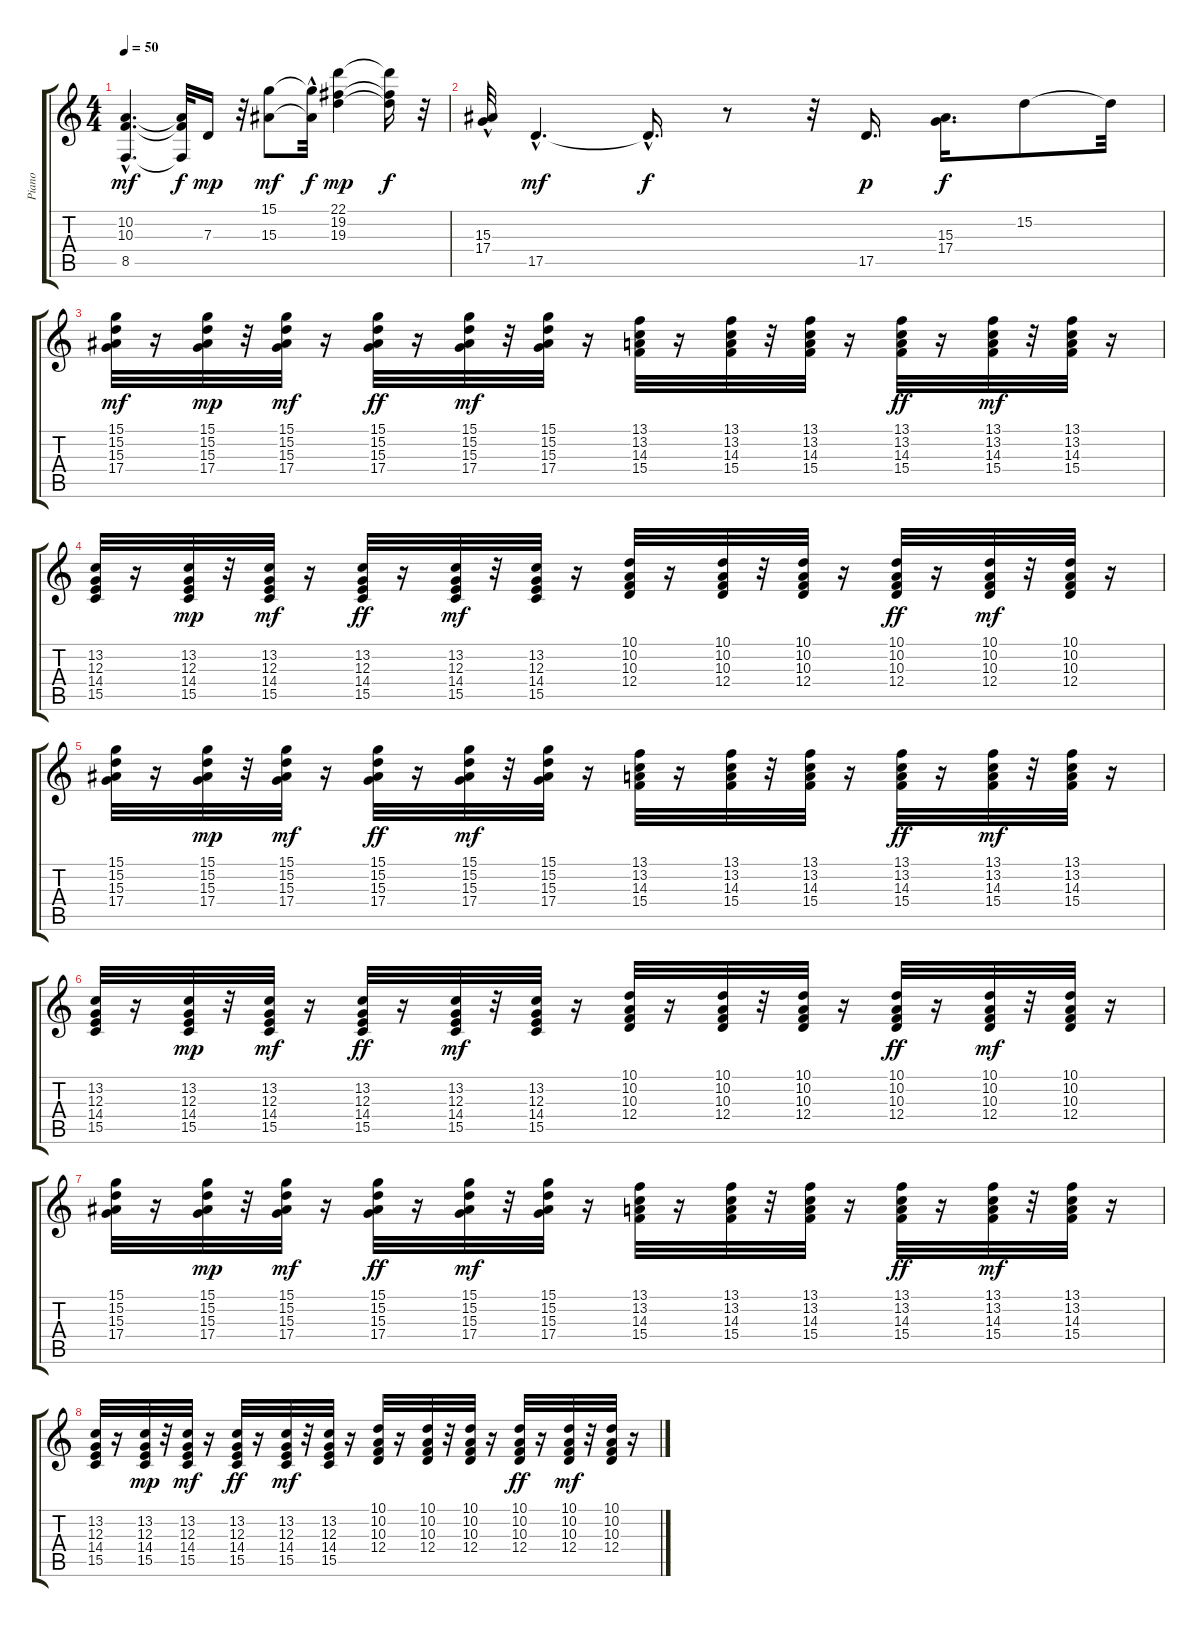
\track ("Piano" "Piano") {instrument electricpiano1}
\staff {score tabs}
\tuning (E4 B3 G3 D3 A2 E2) {hide}
\ts (4 4)
\tempo 50
\clef g2
\ks c
(10.2{hac} 10.3{hac} 8.5{hac}).4{d dy mf} (10.2{t} 10.3{t} 8.5{t}).32{dy f} 7.3.16{dy mp} r.32 (15.1 15.3).8{dy mf} (15.1{t} 15.3{hac t}).32{dy f} (22.1 19.2 19.3).4{dy mp} (22.1{t} 19.2{t} 19.3{t}).16{dy f} r.32 |
(15.3{hac} 17.4{hac}).32 17.5{hac}.4{d dy mf} 17.5{hac t}.16{d dy f} r.8 r.32 17.5.16{d dy p} (15.3 17.4).16{d dy f} 15.2.8 15.2{t}.32 |
(15.1 15.2 15.3 17.4).32{dy mf instrument acousticgrandpiano} r.16 (15.1 15.2 15.3 17.4).32{dy mp} r.32 (15.1 15.2 15.3 17.4).32{dy mf} r.16 (15.1 15.2 15.3 17.4).32{dy ff} r.16 (15.1 15.2 15.3 17.4).32{dy mf} r.32 (15.1 15.2 15.3 17.4).32 r.16 (13.1 13.2 14.3 15.4).32 r.16 (13.1 13.2 14.3 15.4).32 r.32 (13.1 13.2 14.3 15.4).32 r.16 (13.1 13.2 14.3 15.4).32{dy ff} r.16 (13.1 13.2 14.3 15.4).32{dy mf} r.32 (13.1 13.2 14.3 15.4).32 r.16 |
(13.2 12.3 14.4 15.5).32 r.16 (13.2 12.3 14.4 15.5).32{dy mp} r.32 (13.2 12.3 14.4 15.5).32{dy mf} r.16 (13.2 12.3 14.4 15.5).32{dy ff} r.16 (13.2 12.3 14.4 15.5).32{dy mf} r.32 (13.2 12.3 14.4 15.5).32 r.16 (10.1 10.2 10.3 12.4).32 r.16 (10.1 10.2 10.3 12.4).32 r.32 (10.1 10.2 10.3 12.4).32 r.16 (10.1 10.2 10.3 12.4).32{dy ff} r.16 (10.1 10.2 10.3 12.4).32{dy mf} r.32 (10.1 10.2 10.3 12.4).32 r.16 |
(15.1 15.2 15.3 17.4).32 r.16 (15.1 15.2 15.3 17.4).32{dy mp} r.32 (15.1 15.2 15.3 17.4).32{dy mf} r.16 (15.1 15.2 15.3 17.4).32{dy ff} r.16 (15.1 15.2 15.3 17.4).32{dy mf} r.32 (15.1 15.2 15.3 17.4).32 r.16 (13.1 13.2 14.3 15.4).32 r.16 (13.1 13.2 14.3 15.4).32 r.32 (13.1 13.2 14.3 15.4).32 r.16 (13.1 13.2 14.3 15.4).32{dy ff} r.16 (13.1 13.2 14.3 15.4).32{dy mf} r.32 (13.1 13.2 14.3 15.4).32 r.16 |
(13.2 12.3 14.4 15.5).32 r.16 (13.2 12.3 14.4 15.5).32{dy mp} r.32 (13.2 12.3 14.4 15.5).32{dy mf} r.16 (13.2 12.3 14.4 15.5).32{dy ff} r.16 (13.2 12.3 14.4 15.5).32{dy mf} r.32 (13.2 12.3 14.4 15.5).32 r.16 (10.1 10.2 10.3 12.4).32 r.16 (10.1 10.2 10.3 12.4).32 r.32 (10.1 10.2 10.3 12.4).32 r.16 (10.1 10.2 10.3 12.4).32{dy ff} r.16 (10.1 10.2 10.3 12.4).32{dy mf} r.32 (10.1 10.2 10.3 12.4).32 r.16 |
(15.1 15.2 15.3 17.4).32 r.16 (15.1 15.2 15.3 17.4).32{dy mp} r.32 (15.1 15.2 15.3 17.4).32{dy mf} r.16 (15.1 15.2 15.3 17.4).32{dy ff} r.16 (15.1 15.2 15.3 17.4).32{dy mf} r.32 (15.1 15.2 15.3 17.4).32 r.16 (13.1 13.2 14.3 15.4).32 r.16 (13.1 13.2 14.3 15.4).32 r.32 (13.1 13.2 14.3 15.4).32 r.16 (13.1 13.2 14.3 15.4).32{dy ff} r.16 (13.1 13.2 14.3 15.4).32{dy mf} r.32 (13.1 13.2 14.3 15.4).32 r.16 |
(13.2 12.3 14.4 15.5).32 r.16 (13.2 12.3 14.4 15.5).32{dy mp} r.32 (13.2 12.3 14.4 15.5).32{dy mf} r.16 (13.2 12.3 14.4 15.5).32{dy ff} r.16 (13.2 12.3 14.4 15.5).32{dy mf} r.32 (13.2 12.3 14.4 15.5).32 r.16 (10.1 10.2 10.3 12.4).32 r.16 (10.1 10.2 10.3 12.4).32 r.32 (10.1 10.2 10.3 12.4).32 r.16 (10.1 10.2 10.3 12.4).32{dy ff} r.16 (10.1 10.2 10.3 12.4).32{dy mf} r.32 (10.1 10.2 10.3 12.4).32 r.16
